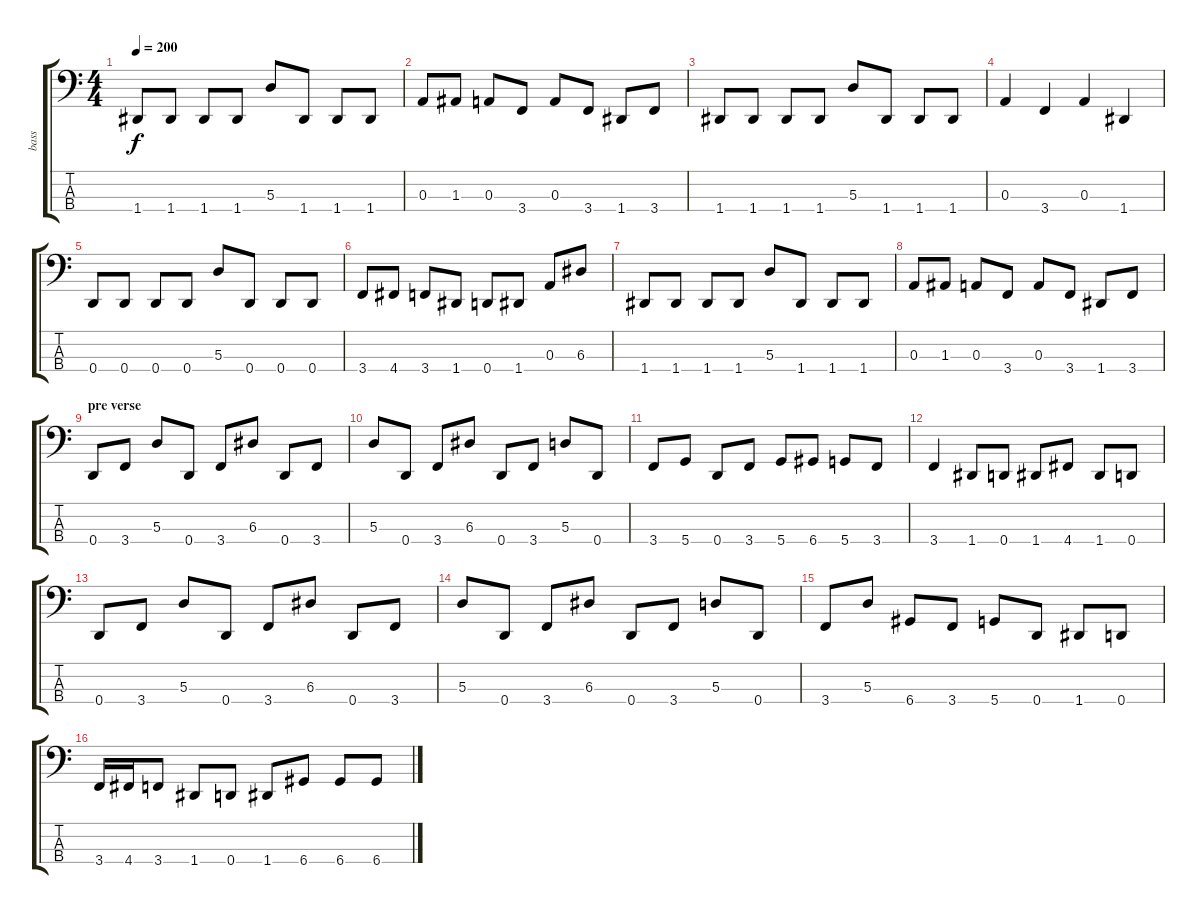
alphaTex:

\track ("bass" "bass") {instrument electricbasspick}
\staff {score tabs}
\tuning (G2 D2 A1 D1) {hide}
\ts (4 4)
\tempo 200
\clef f4
\ks c
1.4.8{dy f} 1.4.8 1.4.8 1.4.8 5.3.8 1.4.8 1.4.8 1.4.8 |
0.3.8 1.3.8 0.3.8 3.4.8 0.3.8 3.4.8 1.4.8 3.4.8 |
1.4.8 1.4.8 1.4.8 1.4.8 5.3.8 1.4.8 1.4.8 1.4.8 |
0.3.4 3.4.4 0.3.4 1.4.4 |
0.4.8 0.4.8 0.4.8 0.4.8 5.3.8 0.4.8 0.4.8 0.4.8 |
3.4.8 4.4.8 3.4.8 1.4.8 0.4.8 1.4.8 0.3.8 6.3.8 |
1.4.8 1.4.8 1.4.8 1.4.8 5.3.8 1.4.8 1.4.8 1.4.8 |
0.3.8 1.3.8 0.3.8 3.4.8 0.3.8 3.4.8 1.4.8 3.4.8 |
\section ("" "pre verse ")
0.4.8 3.4.8 5.3.8 0.4.8 3.4.8 6.3.8 0.4.8 3.4.8 |
5.3.8 0.4.8 3.4.8 6.3.8 0.4.8 3.4.8 5.3.8 0.4.8 |
3.4.8 5.4.8 0.4.8 3.4.8 5.4.8 6.4.8 5.4.8 3.4.8 |
3.4.4 1.4.8 0.4.8 1.4.8 4.4.8 1.4.8 0.4.8 |
0.4.8 3.4.8 5.3.8 0.4.8 3.4.8 6.3.8 0.4.8 3.4.8 |
5.3.8 0.4.8 3.4.8 6.3.8 0.4.8 3.4.8 5.3.8 0.4.8 |
3.4.8 5.3.8 6.4.8 3.4.8 5.4.8 0.4.8 1.4.8 0.4.8 |
3.4.16 4.4.16 3.4.8 1.4.8 0.4.8 1.4.8 6.4.8 6.4.8 6.4.8
